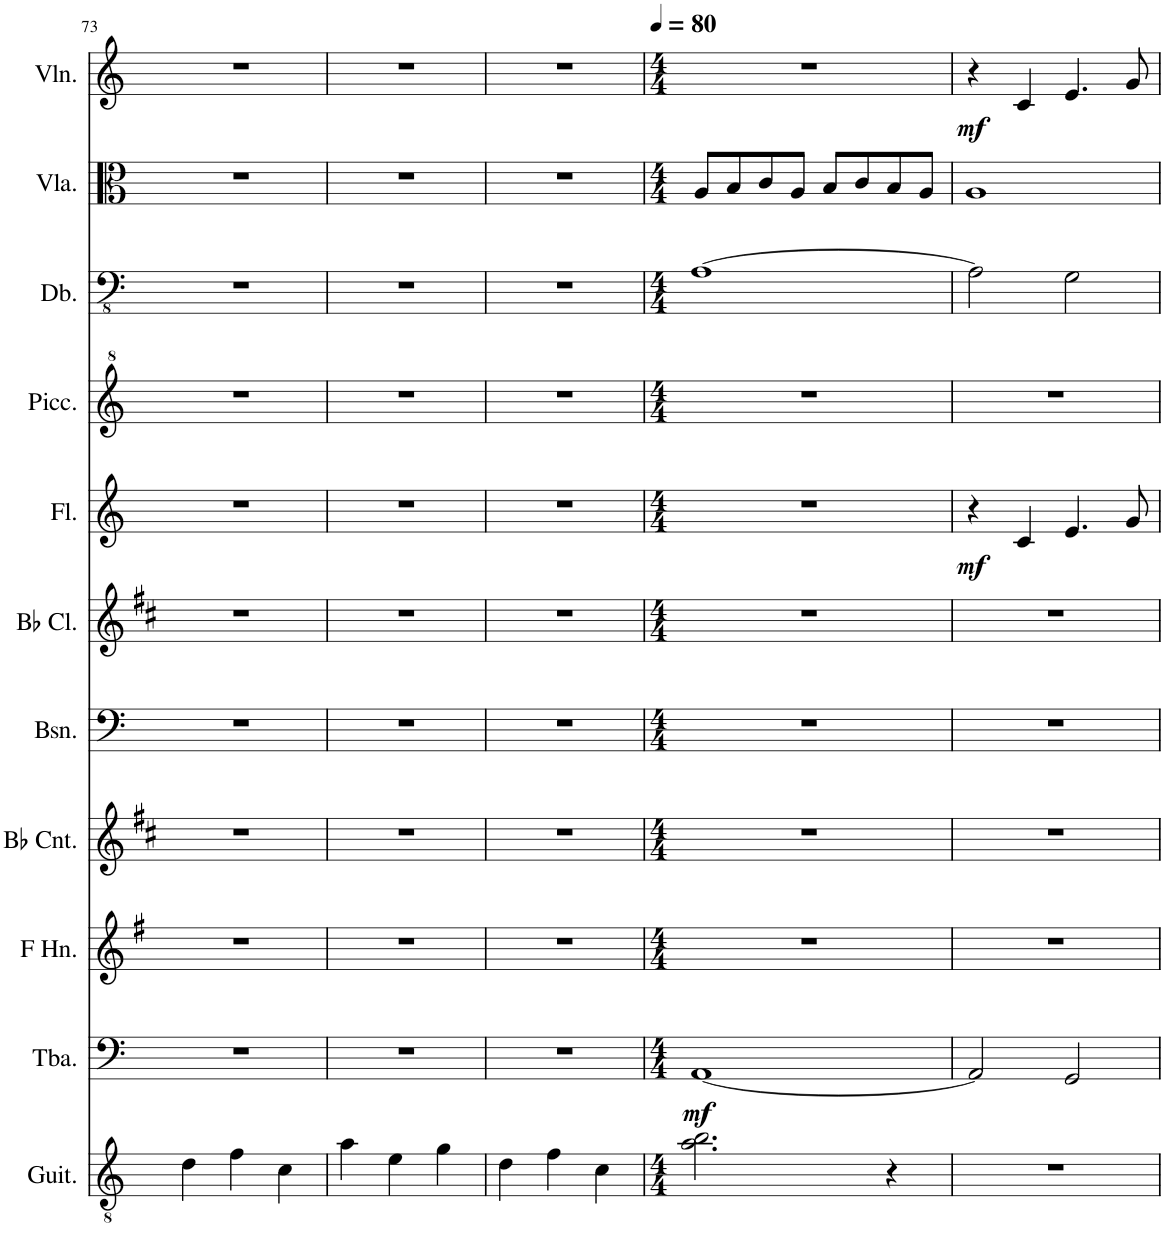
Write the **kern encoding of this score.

**kern	**kern	**dynam	**kern	**kern	**kern	**kern	**kern	**dynam	**kern	**kern	**kern	**kern	**dynam
*part11	*part10	*part10	*part9	*part8	*part7	*part6	*part5	*part5	*part4	*part3	*part2	*part1	*part1
*staff11	*staff10	*staff10	*staff9	*staff8	*staff7	*staff6	*staff5	*staff5	*staff4	*staff3	*staff2	*staff1	*staff1
*I"Acoustic Guitar	*I"Tuba	*	*I"Horn in F	*I"Bb Cornet	*I"Bassoon	*I"Bb Clarinet	*I"Flute	*	*I"Piccolo	*I"Double Bass	*I"Viola	*I"Violin	*
*I'Guit.	*I'Tba.	*	*	*I'Bb Cnt.	*I'Bsn.	*I'Bb Cl.	*I'Fl.	*	*I'Picc.	*I'Db.	*I'Vla.	*I'Vln.	*
!!LO:PB:g=z
*clefGv2	*clefF4	*	*clefG2	*clefG2	*clefF4	*clefG2	*clefG2	*	*clefG^2	*clefFv4	*clefC3	*clefG2	*
*	*	*	*Trd4c7	*Trd1c2	*	*Trd1c2	*	*	*Trd-7c-12	*Trd7c12	*	*	*
*k[]	*k[]	*	*k[f#]	*k[f#c#]	*k[]	*k[f#c#]	*k[]	*	*k[]	*k[]	*k[]	*k[]	*
*M3/4	*M3/4	*	*M3/4	*M3/4	*M3/4	*M3/4	*M3/4	*	*M3/4	*M3/4	*M3/4	*M3/4	*
=73	=73	=73	=73	=73	=73	=73	=73	=73	=73	=73	=73	=73	=73
4d\	2.r	.	2.r	2.r	2.r	2.r	2.r	.	2.r	2.r	2.r	2.r	.
4f\	.	.	.	.	.	.	.	.	.	.	.	.	.
4c\	.	.	.	.	.	.	.	.	.	.	.	.	.
=74	=74	=74	=74	=74	=74	=74	=74	=74	=74	=74	=74	=74	=74
4a\	2.r	.	2.r	2.r	2.r	2.r	2.r	.	2.r	2.r	2.r	2.r	.
4e\	.	.	.	.	.	.	.	.	.	.	.	.	.
4g\	.	.	.	.	.	.	.	.	.	.	.	.	.
=75	=75	=75	=75	=75	=75	=75	=75	=75	=75	=75	=75	=75	=75
4d\	2.r	.	2.r	2.r	2.r	2.r	2.r	.	2.r	2.r	2.r	2.r	.
4f\	.	.	.	.	.	.	.	.	.	.	.	.	.
4c\	.	.	.	.	.	.	.	.	.	.	.	.	.
=76	=76	=76	=76	=76	=76	=76	=76	=76	=76	=76	=76	=76	=76
*M4/4	*M4/4	*	*M4/4	*M4/4	*M4/4	*M4/4	*M4/4	*	*M4/4	*M4/4	*M4/4	*M4/4	*
*	*	*	*	*	*	*	*	*	*	*	*	*MM80	*
!	!	!LO:DY:b	!	!	!	!	!	!	!	!	!	!	!
2.a\ 2.b\	[1AA	mf	1r	1r	1r	1r	1r	.	1r	[1AA	8A/L	1r	.
.	.	.	.	.	.	.	.	.	.	.	8B/	.	.
.	.	.	.	.	.	.	.	.	.	.	8c/	.	.
.	.	.	.	.	.	.	.	.	.	.	8A/J	.	.
.	.	.	.	.	.	.	.	.	.	.	8B/L	.	.
.	.	.	.	.	.	.	.	.	.	.	8c/	.	.
4r	.	.	.	.	.	.	.	.	.	.	8B/	.	.
.	.	.	.	.	.	.	.	.	.	.	8A/J	.	.
=77	=77	=77	=77	=77	=77	=77	=77	=77	=77	=77	=77	=77	=77
!	!	!	!	!	!	!	!	!LO:DY:b	!	!	!	!	!LO:DY:b
1r	2AA/]	.	1r	1r	1r	1r	4r	mf	1r	2AA\]	1A	4r	mf
.	.	.	.	.	.	.	4c/	.	.	.	.	4c/	.
.	2GG/	.	.	.	.	.	4.e/	.	.	2GG\	.	4.e/	.
.	.	.	.	.	.	.	8g/	.	.	.	.	8g/	.
=	=	=	=	=	=	=	=	=	=	=	=	=	=
*-	*-	*-	*-	*-	*-	*-	*-	*-	*-	*-	*-	*-	*-
